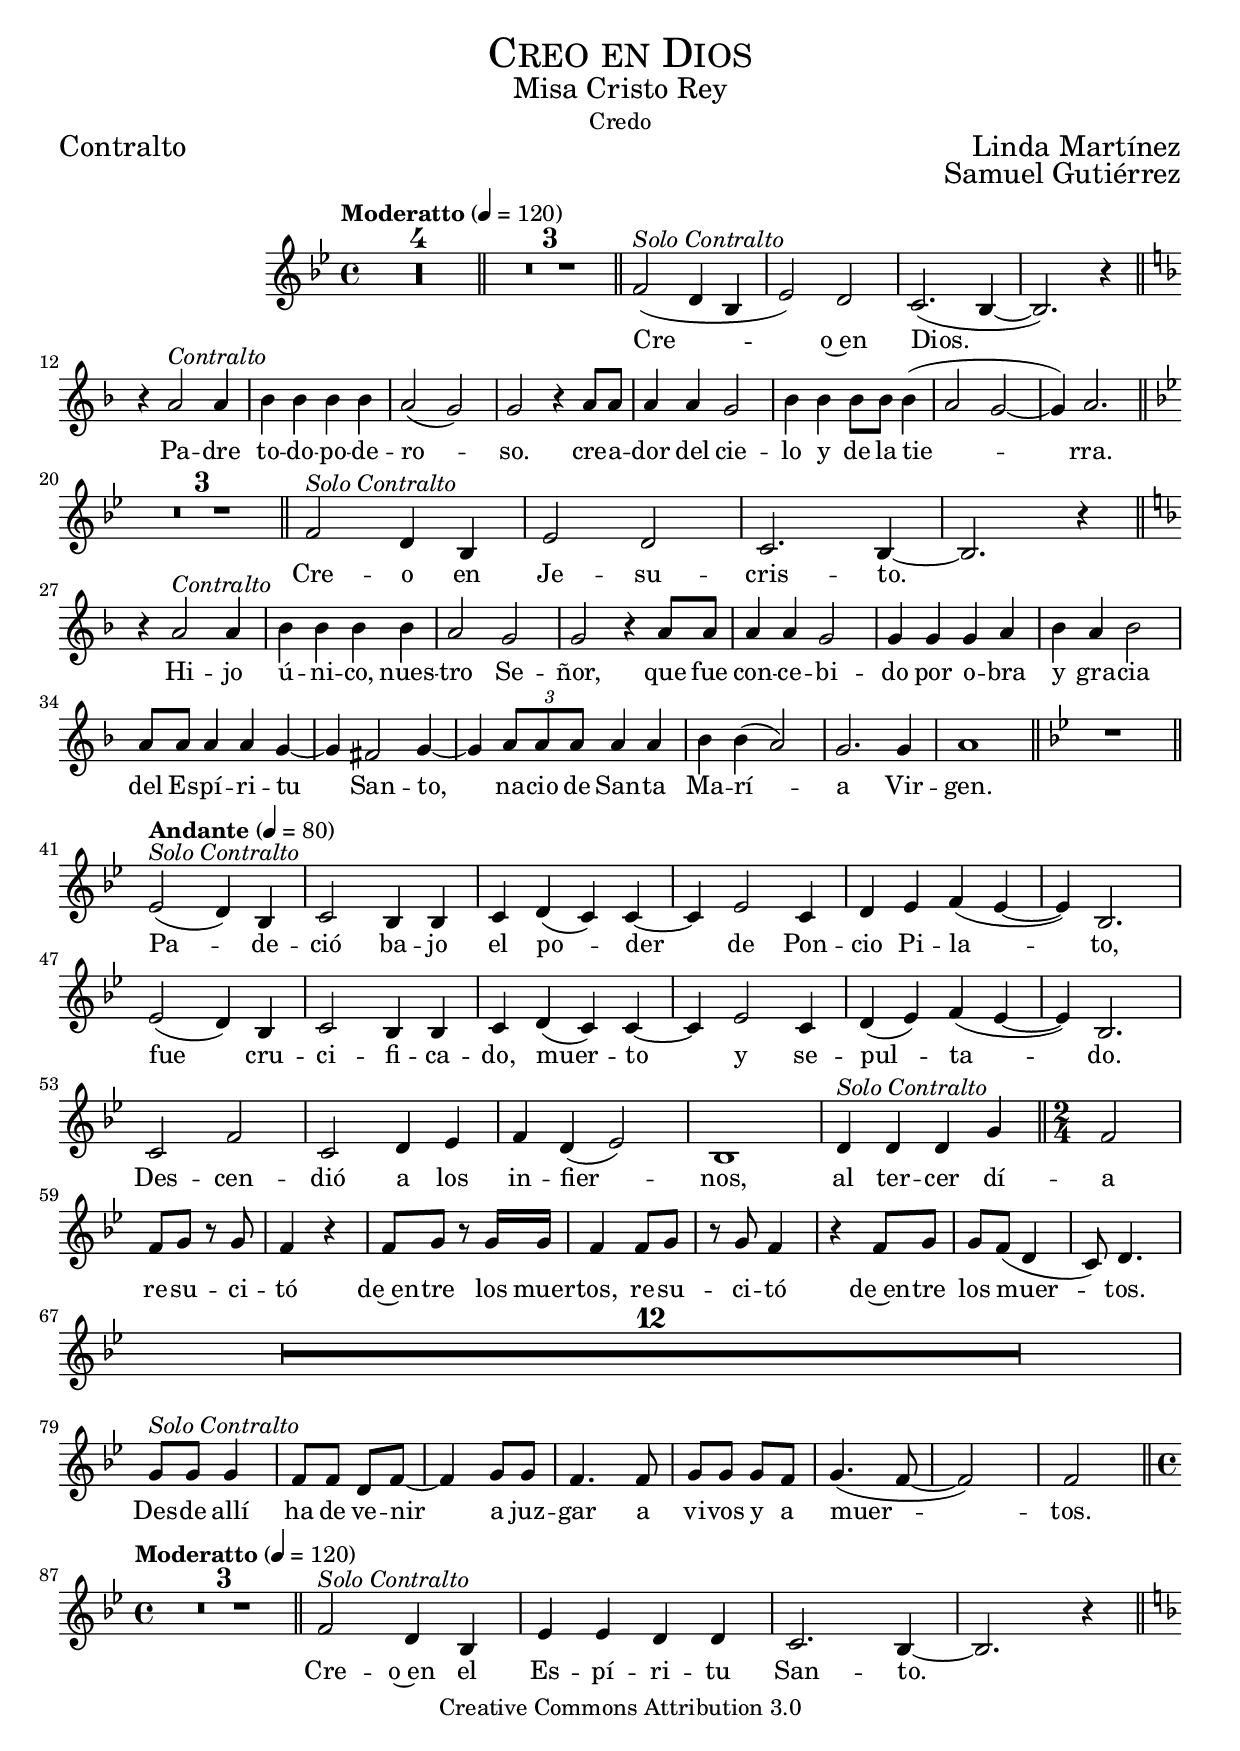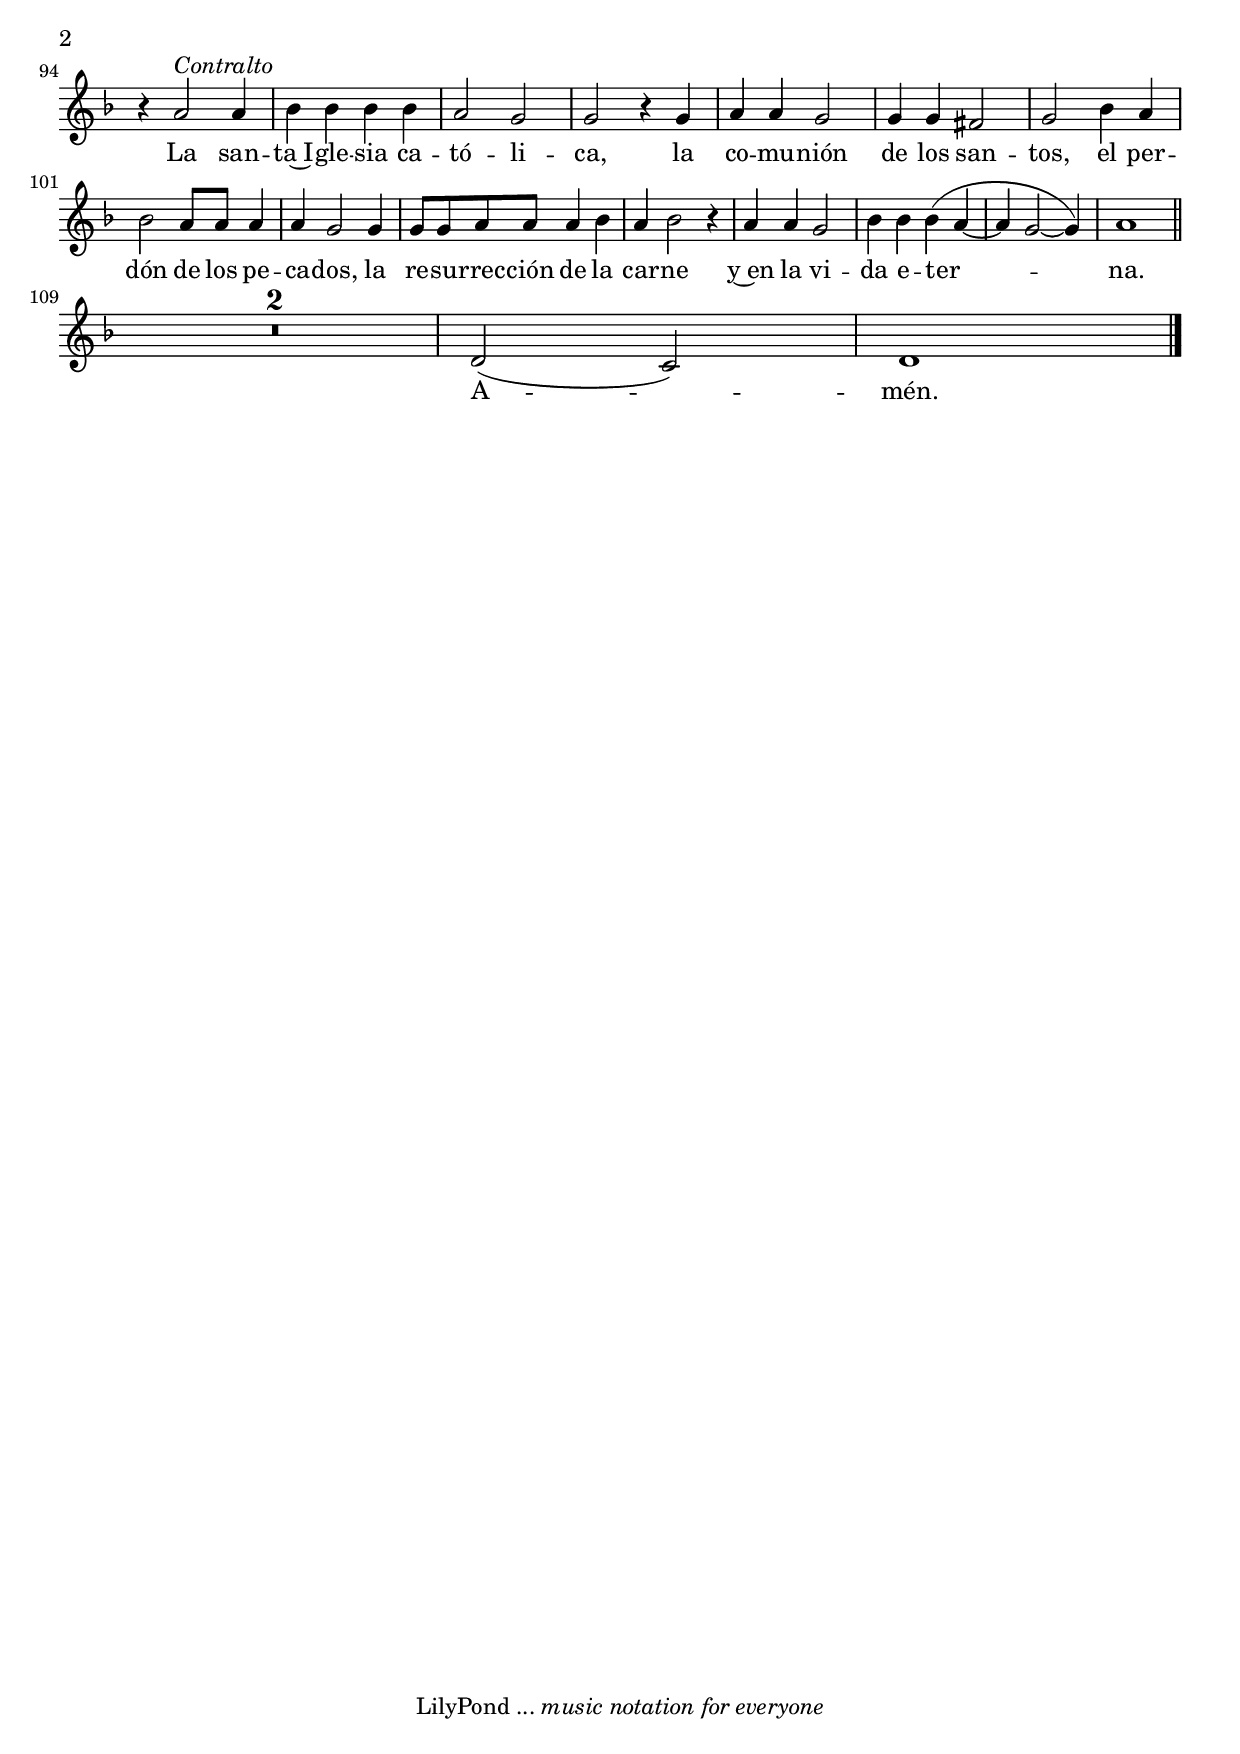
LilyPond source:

% ****************************************************************
%   Creo en Dios - Renaissance way melody
%	Music and accompaniment by serachsam
% ****************************************************************
\language "espanol"
\version "2.23.2"

% --- Global parameters
particle = 1
jump = \break

% --- Includes
\include "global.ily"
\include "alto.ily"

% --- Global size
% #(set-global-staff-size 20)

% --- Header
\markup { \fill-line { \center-column { \fontsize #5 \smallCaps "Creo en Dios" \fontsize #2 "Misa Cristo Rey" "Credo" } } }
\markup { \fill-line { \fontsize #2 "Contralto" \center-column { \fontsize #2 "Linda Martínez" } } }
\markup { \fill-line { " " \center-column { \fontsize #2 "Samuel Gutiérrez" } } }
\header {
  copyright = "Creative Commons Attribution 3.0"
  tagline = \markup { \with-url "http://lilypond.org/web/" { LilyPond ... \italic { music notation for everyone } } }
  breakbefore = ##t
}

% --- Music

% --- Harmonie

\score {
  <<
    \new Voice = "alto" <<
      \set Staff.midiInstrument = #"choir aahs"
      \set Staff.midiMaximumVolume = #1.5
      \global \alto_music
    >>
    \new Lyrics = "alto"
    \context Lyrics = "alto" \lyricsto "alto" \alto_lyrics
  >>
  \midi { }
  \layout { }
}

% --- Paper
\paper{
  #(set-default-paper-size "letter")
  indent=3.5\cm
  page-breaking = #ly:page-turn-breaking
}
